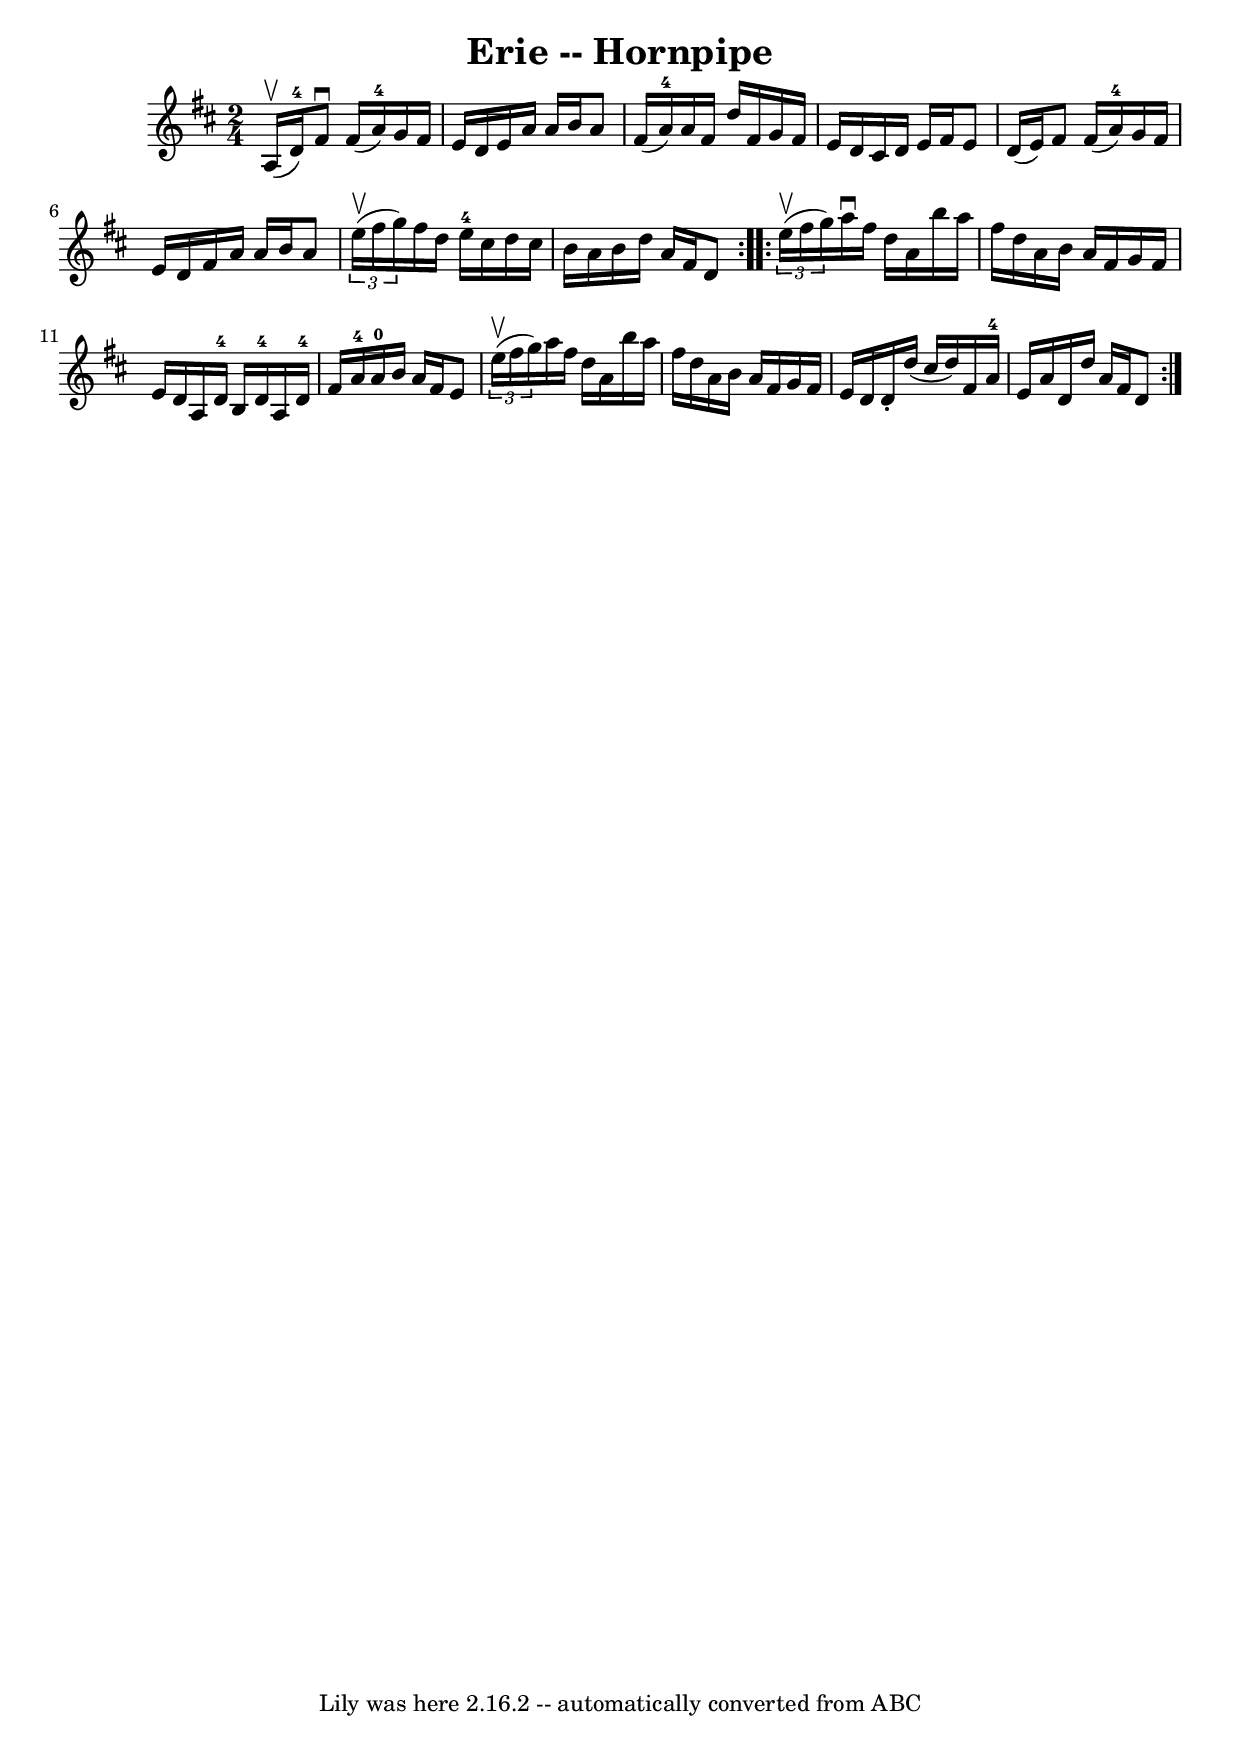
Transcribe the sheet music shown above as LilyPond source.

\version "2.16.2"
\include "Mammoth.ily"
\header {
  %% book = "Cole's 1000 Fiddle Tunes"
  crossRefNumber = "1"
  footnotes = ""
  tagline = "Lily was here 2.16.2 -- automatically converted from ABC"
  title = "Erie -- Hornpipe"

}
voicedefault =  {



  \repeat volta 2 {

    \time 2/4 
    \key d \major
    a16 (^\upbow d'16-4) |
    fis'8^\downbow fis'16 (a'16-4) g'16 fis'16 e'16 d'16  |
    
    e'16 a'16 a'16 b'16 a'8 fis'16 (a'16-4) |
    
    a'16 fis'16 d''16 fis'16 g'16 fis'16 e'16 d'16  |
    
    cis'16 d'16 e'16 fis'16 e'8 d'16 (e'16) |
    fis'8 
    fis'16 (a'16-4) g'16 fis'16 e'16 d'16  |
    fis'16  
    a'16 a'16 b'16 a'8    \times 2/3 { e''16 (^\upbow fis''16    
				       g''16) 
				     } |
    fis''16 d''16 e''16-4 cis''16 d''16    
    cis''16 b'16 a'16  |
    b'16 d''16 a'16 fis'16 d'8  
  }   
  
  \repeat volta 2 {
    \times 2/3 { e''16 (^\upbow fis''16 g''16) 
	       } 
    |
    a''16^\downbow fis''16 d''16 a'16 b''16 a''16    
    fis''16 d''16  |
    a'16 b'16 a'16 fis'16 g'16 fis'16   
    e'16 d'16  |
    a16 d'16-4 b16 d'16-4 a16 d'16-4 fis'16 a'16-4 |
    a'16-0 b'16 a'16 fis'16 e'8 
    \times 2/3 { e''16 (^\upbow fis''16 g''16) 
	       } |
    a''16    
    fis''16 d''16 a'16 b''16 a''16 fis''16 d''16  |
    a'16 
    b'16 a'16 fis'16 g'16 fis'16 e'16 d'16  |
    d'16-. 
    d''16 (cis''16 d''16) fis'16 a'16-4 e'16 a'16  |
    
    d'16 d''16 a'16 fis'16 d'8  
  }   

}

\score{
  <<

    \context Staff="default"
    {
      \voicedefault 
      
    }

  >>
  \layout {
    
  }
  \midi {
  }

}
